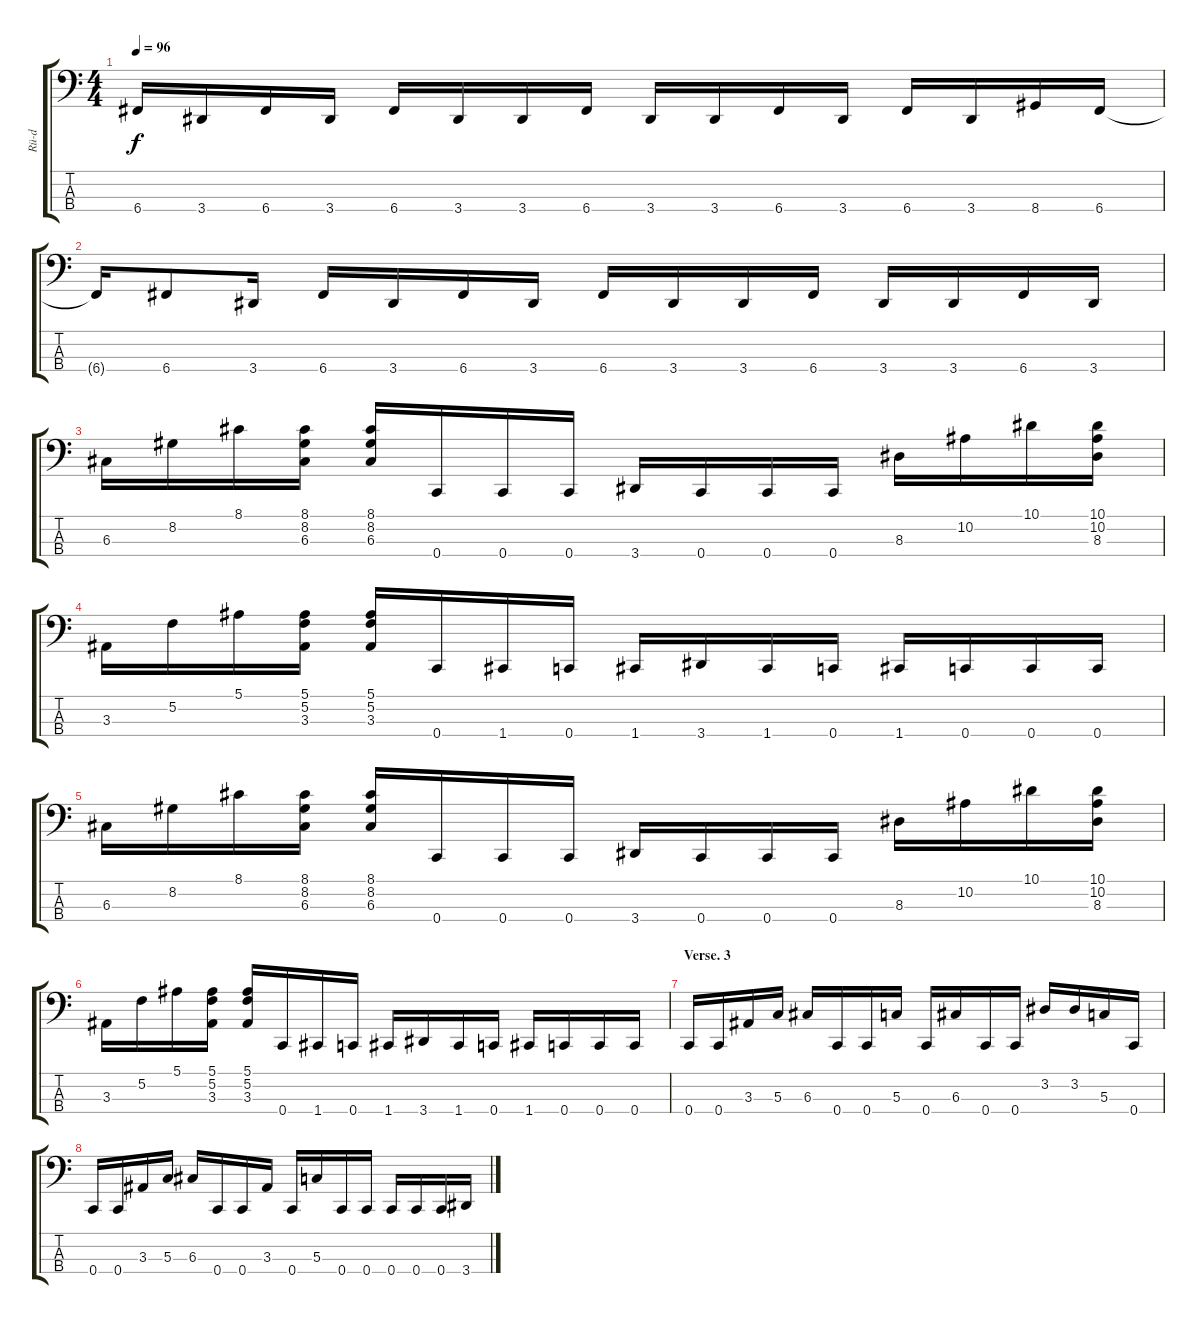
\track ("Rü-d" "Rü-d") {instrument electricbassfinger}
\staff {score tabs}
\tuning (F2 C2 G1 C1) {hide}
\ts (4 4)
\tempo 96
\clef f4
\ks c
6.4.16{dy f} 3.4.16 6.4.16 3.4.16 6.4.16 3.4.16 3.4.16 6.4.16 3.4.16 3.4.16 6.4.16 3.4.16 6.4.16 3.4.16 8.4.16 6.4.16 |
6.4{t}.16 6.4.8 3.4.16 6.4.16 3.4.16 6.4.16 3.4.16 6.4.16 3.4.16 3.4.16 6.4.16 3.4.16 3.4.16 6.4.16 3.4.16 |
6.3.16{instrument slapbass1} 8.2.16 8.1.16 (8.1 8.2 6.3).16 (8.1 8.2 6.3).16 0.4.16{instrument electricbassfinger} 0.4.16 0.4.16 3.4.16 0.4.16 0.4.16 0.4.16 8.3.16{instrument slapbass1} 10.2.16 10.1.16 (10.1 10.2 8.3).16 |
3.3.16 5.2.16 5.1.16 (5.1 5.2 3.3).16 (5.1 5.2 3.3).16 0.4.16{instrument electricbassfinger} 1.4.16 0.4.16 1.4.16 3.4.16 1.4.16 0.4.16 1.4.16 0.4.16 0.4.16 0.4.16 |
6.3.16{instrument slapbass1} 8.2.16 8.1.16 (8.1 8.2 6.3).16 (8.1 8.2 6.3).16 0.4.16{instrument electricbassfinger} 0.4.16 0.4.16 3.4.16 0.4.16 0.4.16 0.4.16 8.3.16{instrument slapbass1} 10.2.16 10.1.16 (10.1 10.2 8.3).16 |
3.3.16 5.2.16 5.1.16 (5.1 5.2 3.3).16 (5.1 5.2 3.3).16 0.4.16{instrument electricbassfinger} 1.4.16 0.4.16 1.4.16 3.4.16 1.4.16 0.4.16 1.4.16 0.4.16 0.4.16 0.4.16 |
\section ("" "Verse. 3")
0.4.16 0.4.16 3.3.16 5.3.16 6.3.16 0.4.16 0.4.16 5.3.16 0.4.16 6.3.16 0.4.16 0.4.16 3.2.16 3.2.16 5.3.16 0.4.16 |
0.4.16 0.4.16 3.3.16 5.3.16 6.3.16 0.4.16 0.4.16 3.3.16 0.4.16 5.3.16 0.4.16 0.4.16 0.4.16 0.4.16 0.4.16 3.4.16
